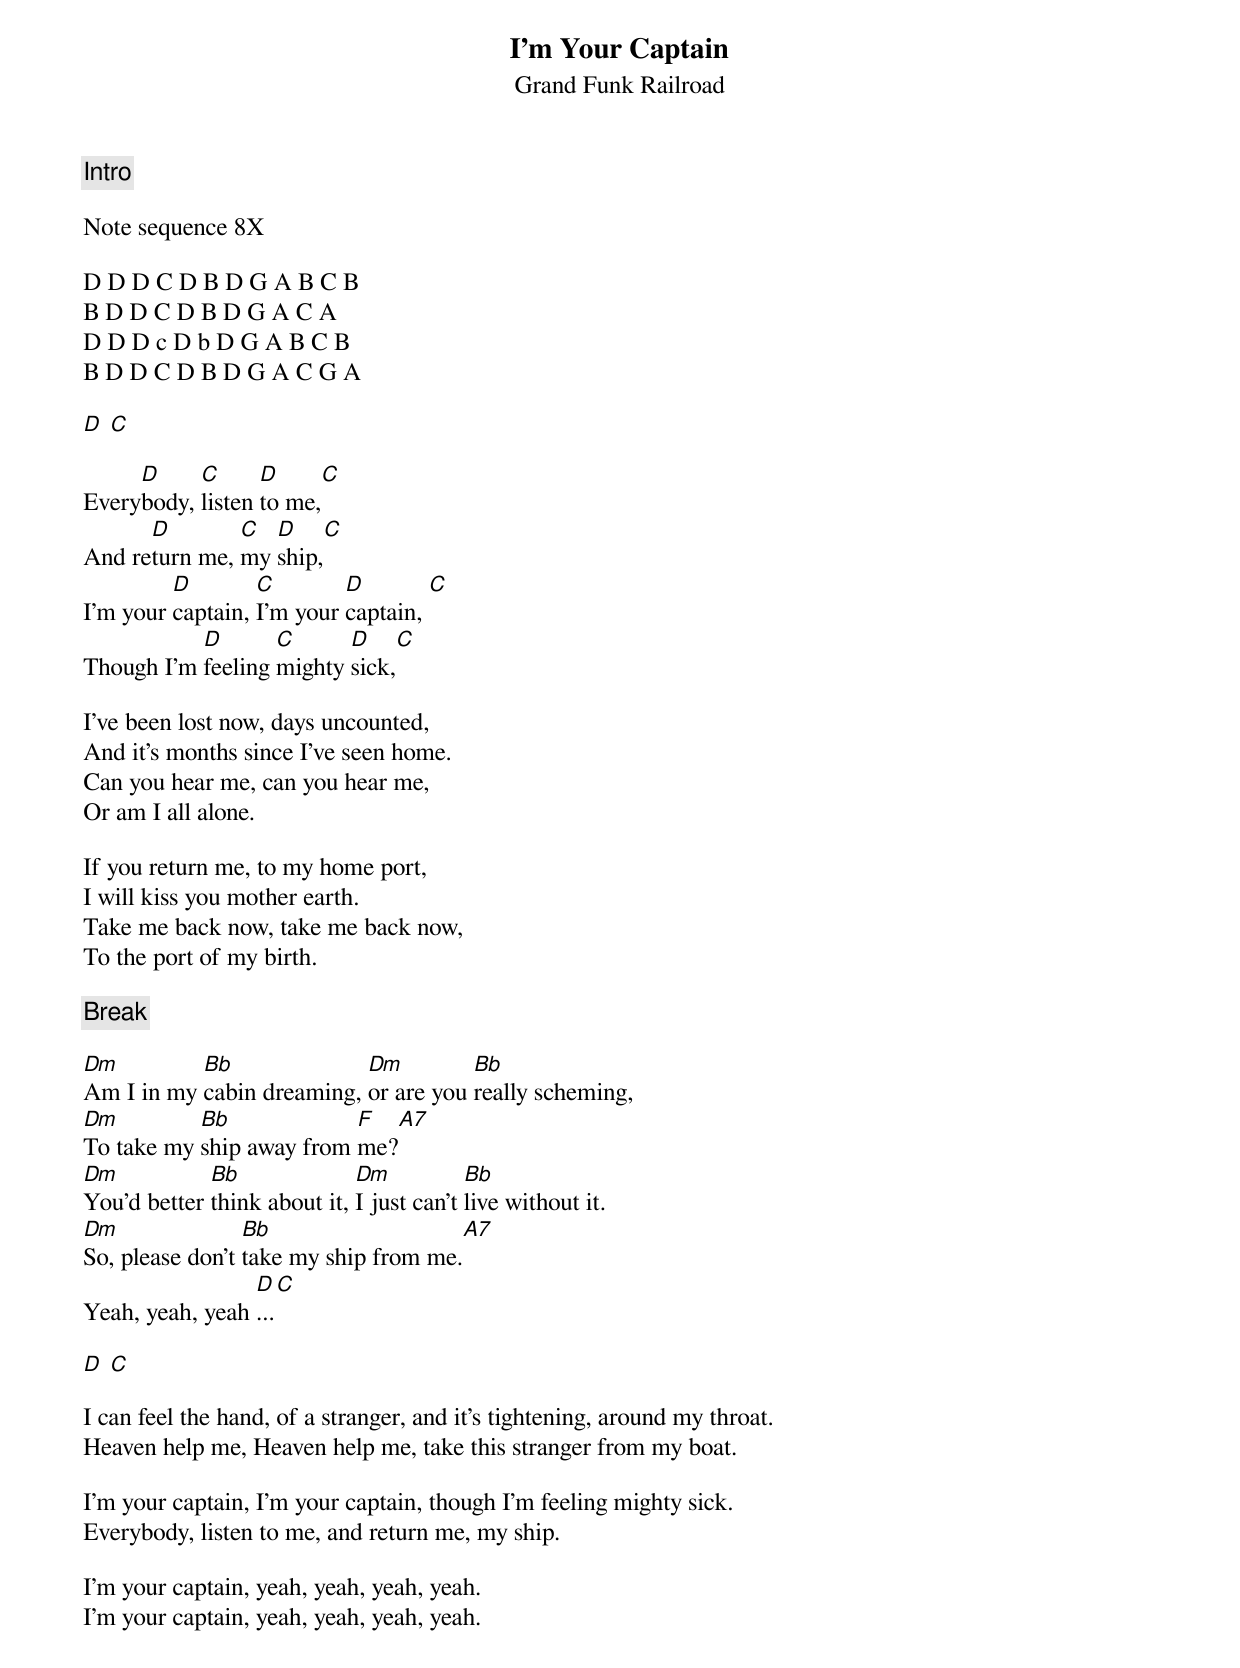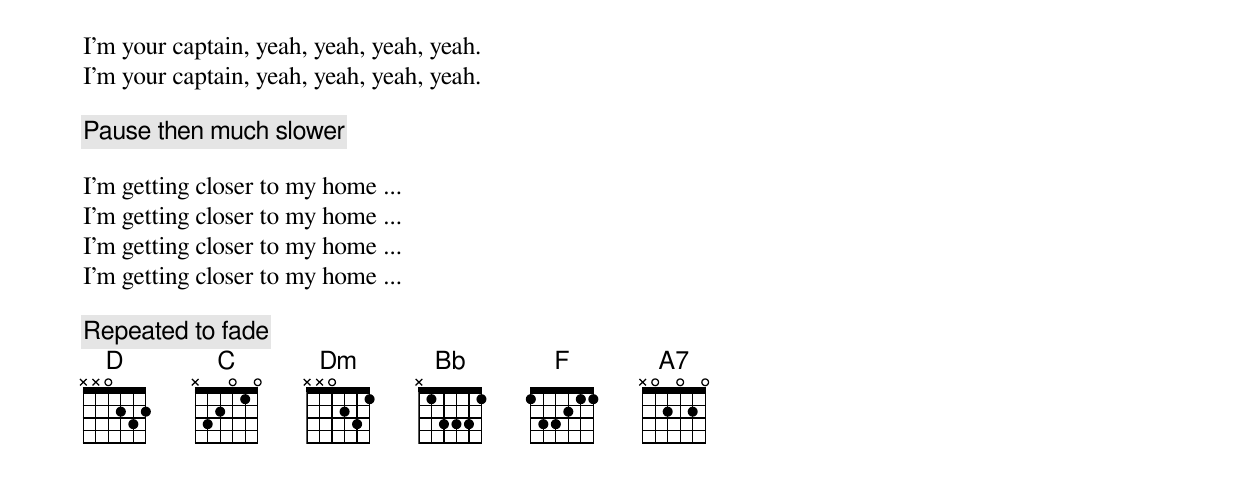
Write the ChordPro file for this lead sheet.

{t:I'm Your Captain}
{st:Grand Funk Railroad}
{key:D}

{c:Intro}

Note sequence 8X

D D D C D B D G A B C B
B D D C D B D G A C A
D D D c D b D G A B C B
B D D C D B D G A C G A

[D] [C]

Every[D]body, [C]listen [D]to me,[C]
And re[D]turn me, [C]my [D]ship,[C]
I'm your [D]captain, [C]I'm your [D]captain, [C]
Though I'm [D]feeling [C]mighty [D]sick,[C]

I've been lost now, days uncounted,
And it's months since I've seen home.
Can you hear me, can you hear me,
Or am I all alone.

If you return me, to my home port,
I will kiss you mother earth.
Take me back now, take me back now,
To the port of my birth.

{c:Break}

[Dm]Am I in my [Bb]cabin dreaming, [Dm]or are you [Bb]really scheming,
[Dm]To take my [Bb]ship away from [F]me?[A7]
[Dm]You'd better [Bb]think about it, [Dm]I just can't [Bb]live without it.
[Dm]So, please don't [Bb]take my ship from me.[A7]
Yeah, yeah, yeah [D]...[C]

[D] [C]

I can feel the hand, of a stranger, and it's tightening, around my throat.
Heaven help me, Heaven help me, take this stranger from my boat.

I'm your captain, I'm your captain, though I'm feeling mighty sick.
Everybody, listen to me, and return me, my ship.

I'm your captain, yeah, yeah, yeah, yeah.
I'm your captain, yeah, yeah, yeah, yeah.
I'm your captain, yeah, yeah, yeah, yeah.
I'm your captain, yeah, yeah, yeah, yeah.

{c:Pause then much slower}

I'm getting closer to my home ...
I'm getting closer to my home ...
I'm getting closer to my home ...
I'm getting closer to my home ...

{c:Repeated to fade}
